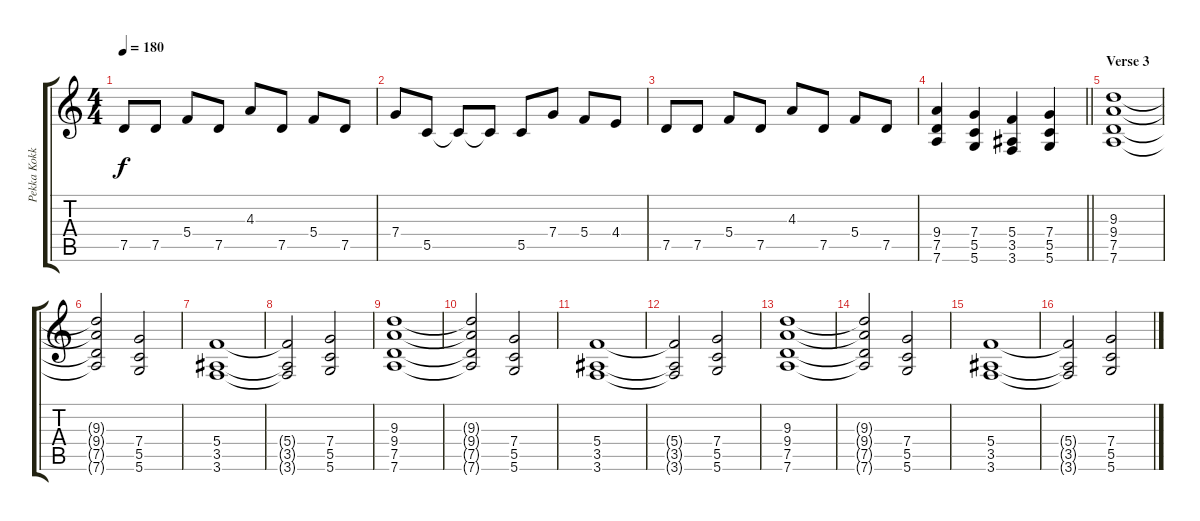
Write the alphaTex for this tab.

\track ("Pekka Kokko - Rythm Guitar" "Pekka Kokk") {instrument distortionguitar}
\staff {score tabs}
\tuning (D4 A3 F3 C3 G2 D2) {hide}
\ts (4 4)
\tempo 180
\clef g2
\ks c
7.5.8{dy f} 7.5.8 5.4.8 7.5.8 4.3.8 7.5.8 5.4.8 7.5.8 |
7.4.8 5.5.8 5.5{t}.8 5.5{t}.8 5.5.8 7.4.8 5.4.8 4.4.8 |
7.5.8 7.5.8 5.4.8 7.5.8 4.3.8 7.5.8 5.4.8 7.5.8 |
\barLineRight lightlight
(9.4 7.5 7.6).4 (7.4 5.5 5.6).4 (5.4 3.5 3.6).4 (7.4 5.5 5.6).4 |
\section ("" "Verse 3")
(9.3 9.4 7.5 7.6).1 |
(9.3{t} 9.4{t} 7.5{t} 7.6{t}).2 (7.4 5.5 5.6).2 |
(5.4 3.5 3.6).1 |
(5.4{t} 3.5{t} 3.6{t}).2 (7.4 5.5 5.6).2 |
(9.3 9.4 7.5 7.6).1 |
(9.3{t} 9.4{t} 7.5{t} 7.6{t}).2 (7.4 5.5 5.6).2 |
(5.4 3.5 3.6).1 |
(5.4{t} 3.5{t} 3.6{t}).2 (7.4 5.5 5.6).2 |
(9.3 9.4 7.5 7.6).1 |
(9.3{t} 9.4{t} 7.5{t} 7.6{t}).2 (7.4 5.5 5.6).2 |
(5.4 3.5 3.6).1 |
(5.4{t} 3.5{t} 3.6{t}).2 (7.4 5.5 5.6).2
